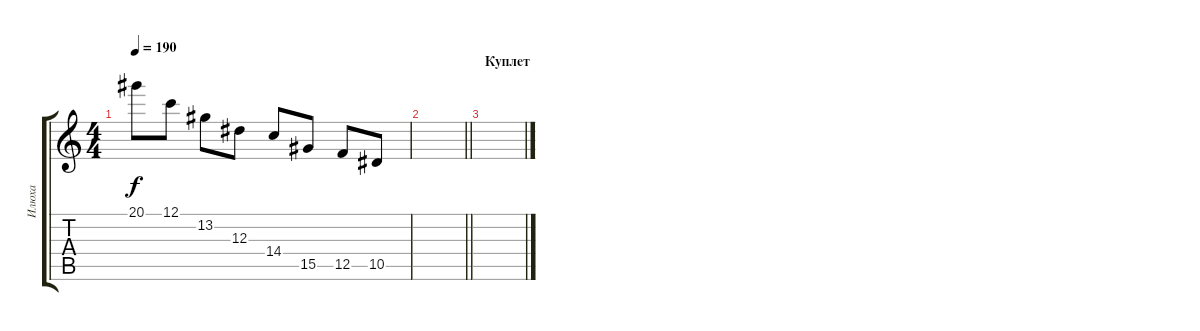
\track ("Илюха" "Илюха") {instrument distortionguitar}
\staff {score tabs}
\tuning (C4 G3 Eb3 Bb2 F2 C2) {hide}
\ts (4 4)
\tempo 190
\clef g2
\ks c
20.1.8{dy f} 12.1.8 13.2.8 12.3.8 14.4.8 15.5.8 12.5.8 10.5.8 |
\barLineRight lightlight
|
\section ("" "Куплет")
